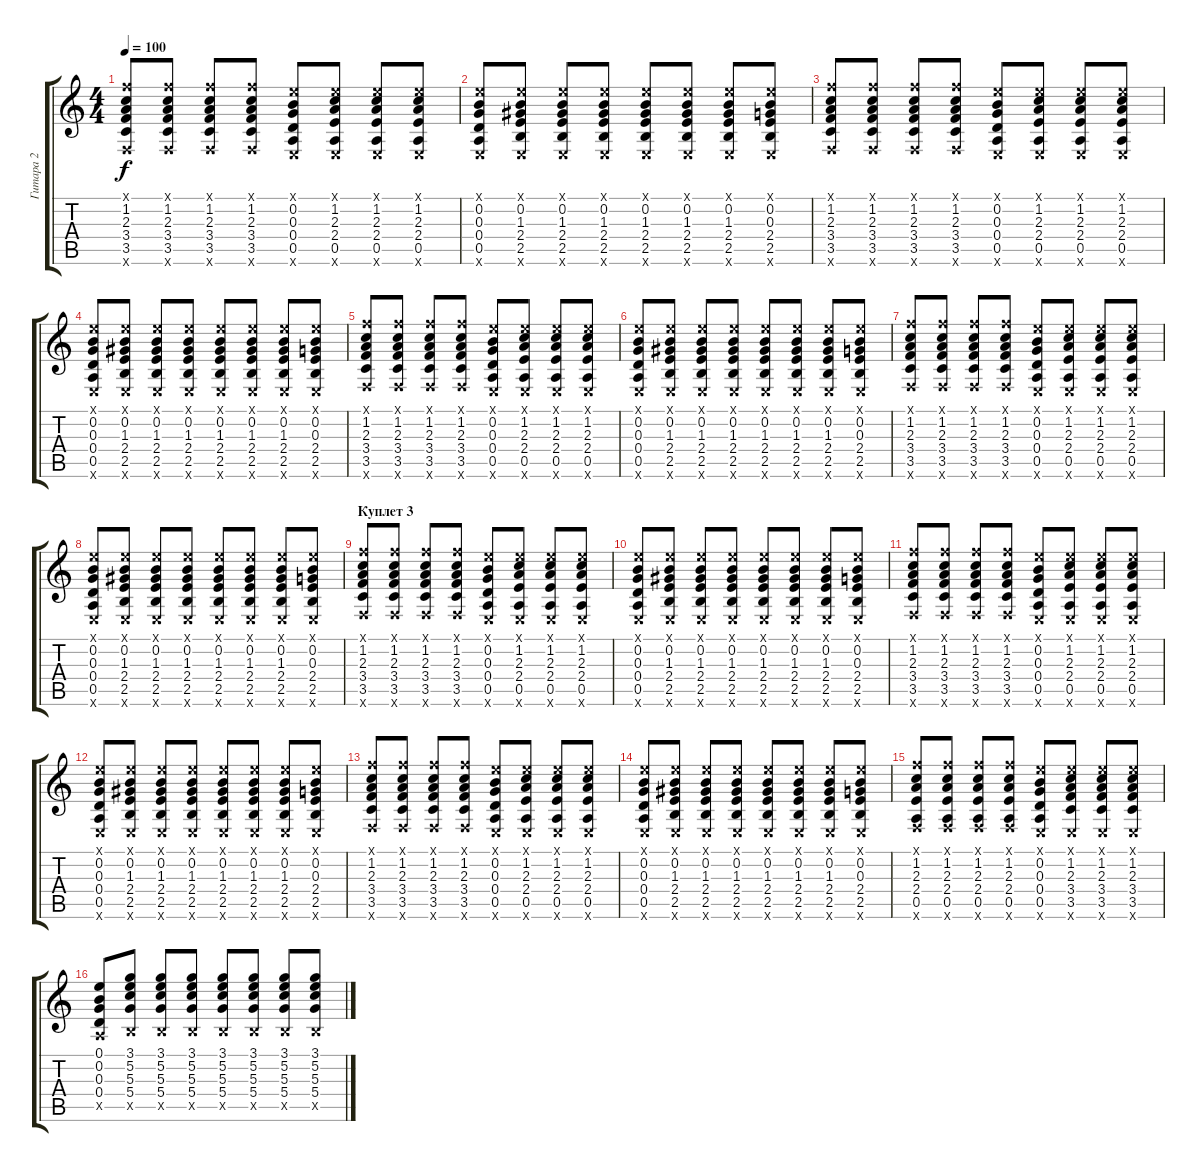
\track ("Гитара 2" "Гитара 2") {instrument distortionguitar}
\staff {score tabs}
\tuning (E4 B3 G3 D3 A2 E2) {hide}
\ts (4 4)
\tempo 100
\clef g2
\ks c
(1.1{x} 1.2 2.3 3.4 3.5 1.6{x}).8{dy f} (1.1{x} 1.2 2.3 3.4 3.5 1.6{x}).8 (1.1{x} 1.2 2.3 3.4 3.5 1.6{x}).8 (1.1{x} 1.2 2.3 3.4 3.5 1.6{x}).8 (0.1{x} 0.2 0.3 0.4 0.5 0.6{x}).8 (0.1{x} 1.2 2.3 2.4 0.5 0.6{x}).8 (0.1{x} 1.2 2.3 2.4 0.5 0.6{x}).8 (0.1{x} 1.2 2.3 2.4 0.5 0.6{x}).8 |
(0.1{x} 0.2 0.3 0.4 0.5 0.6{x}).8 (0.1{x} 0.2 1.3 2.4 2.5 0.6{x}).8 (0.1{x} 0.2 1.3 2.4 2.5 0.6{x}).8 (0.1{x} 0.2 1.3 2.4 2.5 0.6{x}).8 (0.1{x} 0.2 1.3 2.4 2.5 0.6{x}).8 (0.1{x} 0.2 1.3 2.4 2.5 0.6{x}).8 (0.1{x} 0.2 1.3 2.4 2.5 0.6{x}).8 (0.1{x} 0.2 0.3 2.4 2.5 0.6{x}).8 |
(1.1{x} 1.2 2.3 3.4 3.5 1.6{x}).8 (1.1{x} 1.2 2.3 3.4 3.5 1.6{x}).8 (1.1{x} 1.2 2.3 3.4 3.5 1.6{x}).8 (1.1{x} 1.2 2.3 3.4 3.5 1.6{x}).8 (0.1{x} 0.2 0.3 0.4 0.5 0.6{x}).8 (0.1{x} 1.2 2.3 2.4 0.5 0.6{x}).8 (0.1{x} 1.2 2.3 2.4 0.5 0.6{x}).8 (0.1{x} 1.2 2.3 2.4 0.5 0.6{x}).8 |
(0.1{x} 0.2 0.3 0.4 0.5 0.6{x}).8 (0.1{x} 0.2 1.3 2.4 2.5 0.6{x}).8 (0.1{x} 0.2 1.3 2.4 2.5 0.6{x}).8 (0.1{x} 0.2 1.3 2.4 2.5 0.6{x}).8 (0.1{x} 0.2 1.3 2.4 2.5 0.6{x}).8 (0.1{x} 0.2 1.3 2.4 2.5 0.6{x}).8 (0.1{x} 0.2 1.3 2.4 2.5 0.6{x}).8 (0.1{x} 0.2 0.3 2.4 2.5 0.6{x}).8 |
(1.1{x} 1.2 2.3 3.4 3.5 1.6{x}).8 (1.1{x} 1.2 2.3 3.4 3.5 1.6{x}).8 (1.1{x} 1.2 2.3 3.4 3.5 1.6{x}).8 (1.1{x} 1.2 2.3 3.4 3.5 1.6{x}).8 (0.1{x} 0.2 0.3 0.4 0.5 0.6{x}).8 (0.1{x} 1.2 2.3 2.4 0.5 0.6{x}).8 (0.1{x} 1.2 2.3 2.4 0.5 0.6{x}).8 (0.1{x} 1.2 2.3 2.4 0.5 0.6{x}).8 |
(0.1{x} 0.2 0.3 0.4 0.5 0.6{x}).8 (0.1{x} 0.2 1.3 2.4 2.5 0.6{x}).8 (0.1{x} 0.2 1.3 2.4 2.5 0.6{x}).8 (0.1{x} 0.2 1.3 2.4 2.5 0.6{x}).8 (0.1{x} 0.2 1.3 2.4 2.5 0.6{x}).8 (0.1{x} 0.2 1.3 2.4 2.5 0.6{x}).8 (0.1{x} 0.2 1.3 2.4 2.5 0.6{x}).8 (0.1{x} 0.2 0.3 2.4 2.5 0.6{x}).8 |
(1.1{x} 1.2 2.3 3.4 3.5 1.6{x}).8 (1.1{x} 1.2 2.3 3.4 3.5 1.6{x}).8 (1.1{x} 1.2 2.3 3.4 3.5 1.6{x}).8 (1.1{x} 1.2 2.3 3.4 3.5 1.6{x}).8 (0.1{x} 0.2 0.3 0.4 0.5 0.6{x}).8 (0.1{x} 1.2 2.3 2.4 0.5 0.6{x}).8 (0.1{x} 1.2 2.3 2.4 0.5 0.6{x}).8 (0.1{x} 1.2 2.3 2.4 0.5 0.6{x}).8 |
(0.1{x} 0.2 0.3 0.4 0.5 0.6{x}).8 (0.1{x} 0.2 1.3 2.4 2.5 0.6{x}).8 (0.1{x} 0.2 1.3 2.4 2.5 0.6{x}).8 (0.1{x} 0.2 1.3 2.4 2.5 0.6{x}).8 (0.1{x} 0.2 1.3 2.4 2.5 0.6{x}).8 (0.1{x} 0.2 1.3 2.4 2.5 0.6{x}).8 (0.1{x} 0.2 1.3 2.4 2.5 0.6{x}).8 (0.1{x} 0.2 0.3 2.4 2.5 0.6{x}).8 |
\section ("" "Куплет 3")
(1.1{x} 1.2 2.3 3.4 3.5 1.6{x}).8 (1.1{x} 1.2 2.3 3.4 3.5 1.6{x}).8 (1.1{x} 1.2 2.3 3.4 3.5 1.6{x}).8 (1.1{x} 1.2 2.3 3.4 3.5 1.6{x}).8 (0.1{x} 0.2 0.3 0.4 0.5 0.6{x}).8 (0.1{x} 1.2 2.3 2.4 0.5 0.6{x}).8 (0.1{x} 1.2 2.3 2.4 0.5 0.6{x}).8 (0.1{x} 1.2 2.3 2.4 0.5 0.6{x}).8 |
(0.1{x} 0.2 0.3 0.4 0.5 0.6{x}).8 (0.1{x} 0.2 1.3 2.4 2.5 0.6{x}).8 (0.1{x} 0.2 1.3 2.4 2.5 0.6{x}).8 (0.1{x} 0.2 1.3 2.4 2.5 0.6{x}).8 (0.1{x} 0.2 1.3 2.4 2.5 0.6{x}).8 (0.1{x} 0.2 1.3 2.4 2.5 0.6{x}).8 (0.1{x} 0.2 1.3 2.4 2.5 0.6{x}).8 (0.1{x} 0.2 0.3 2.4 2.5 0.6{x}).8 |
(1.1{x} 1.2 2.3 3.4 3.5 1.6{x}).8 (1.1{x} 1.2 2.3 3.4 3.5 1.6{x}).8 (1.1{x} 1.2 2.3 3.4 3.5 1.6{x}).8 (1.1{x} 1.2 2.3 3.4 3.5 1.6{x}).8 (0.1{x} 0.2 0.3 0.4 0.5 0.6{x}).8 (0.1{x} 1.2 2.3 2.4 0.5 0.6{x}).8 (0.1{x} 1.2 2.3 2.4 0.5 0.6{x}).8 (0.1{x} 1.2 2.3 2.4 0.5 0.6{x}).8 |
(0.1{x} 0.2 0.3 0.4 0.5 0.6{x}).8 (0.1{x} 0.2 1.3 2.4 2.5 0.6{x}).8 (0.1{x} 0.2 1.3 2.4 2.5 0.6{x}).8 (0.1{x} 0.2 1.3 2.4 2.5 0.6{x}).8 (0.1{x} 0.2 1.3 2.4 2.5 0.6{x}).8 (0.1{x} 0.2 1.3 2.4 2.5 0.6{x}).8 (0.1{x} 0.2 1.3 2.4 2.5 0.6{x}).8 (0.1{x} 0.2 0.3 2.4 2.5 0.6{x}).8 |
(1.1{x} 1.2 2.3 3.4 3.5 1.6{x}).8 (1.1{x} 1.2 2.3 3.4 3.5 1.6{x}).8 (1.1{x} 1.2 2.3 3.4 3.5 1.6{x}).8 (1.1{x} 1.2 2.3 3.4 3.5 1.6{x}).8 (0.1{x} 0.2 0.3 0.4 0.5 0.6{x}).8 (0.1{x} 1.2 2.3 2.4 0.5 0.6{x}).8 (0.1{x} 1.2 2.3 2.4 0.5 0.6{x}).8 (0.1{x} 1.2 2.3 2.4 0.5 0.6{x}).8 |
(0.1{x} 0.2 0.3 0.4 0.5 0.6{x}).8 (0.1{x} 0.2 1.3 2.4 2.5 0.6{x}).8 (0.1{x} 0.2 1.3 2.4 2.5 0.6{x}).8 (0.1{x} 0.2 1.3 2.4 2.5 0.6{x}).8 (0.1{x} 0.2 1.3 2.4 2.5 0.6{x}).8 (0.1{x} 0.2 1.3 2.4 2.5 0.6{x}).8 (0.1{x} 0.2 1.3 2.4 2.5 0.6{x}).8 (0.1{x} 0.2 0.3 2.4 2.5 0.6{x}).8 |
(1.1{x} 1.2 2.3 2.4 0.5 1.6{x}).8 (1.1{x} 1.2 2.3 2.4 0.5 1.6{x}).8 (1.1{x} 1.2 2.3 2.4 0.5 1.6{x}).8 (1.1{x} 1.2 2.3 2.4 0.5 1.6{x}).8 (0.1{x} 0.2 0.3 0.4 0.5 0.6{x}).8 (0.1{x} 1.2 2.3 3.4 3.5 0.6{x}).8 (0.1{x} 1.2 2.3 3.4 3.5 0.6{x}).8 (0.1{x} 1.2 2.3 3.4 3.5 0.6{x}).8 |
(0.1 0.2 0.3 0.4 0.5{x}).8 (3.1 5.2 5.3 5.4 2.5{x}).8 (3.1 5.2 5.3 5.4 2.5{x}).8 (3.1 5.2 5.3 5.4 2.5{x}).8 (3.1 5.2 5.3 5.4 2.5{x}).8 (3.1 5.2 5.3 5.4 2.5{x}).8 (3.1 5.2 5.3 5.4 2.5{x}).8 (3.1 5.2 5.3 5.4 2.5{x}).8
